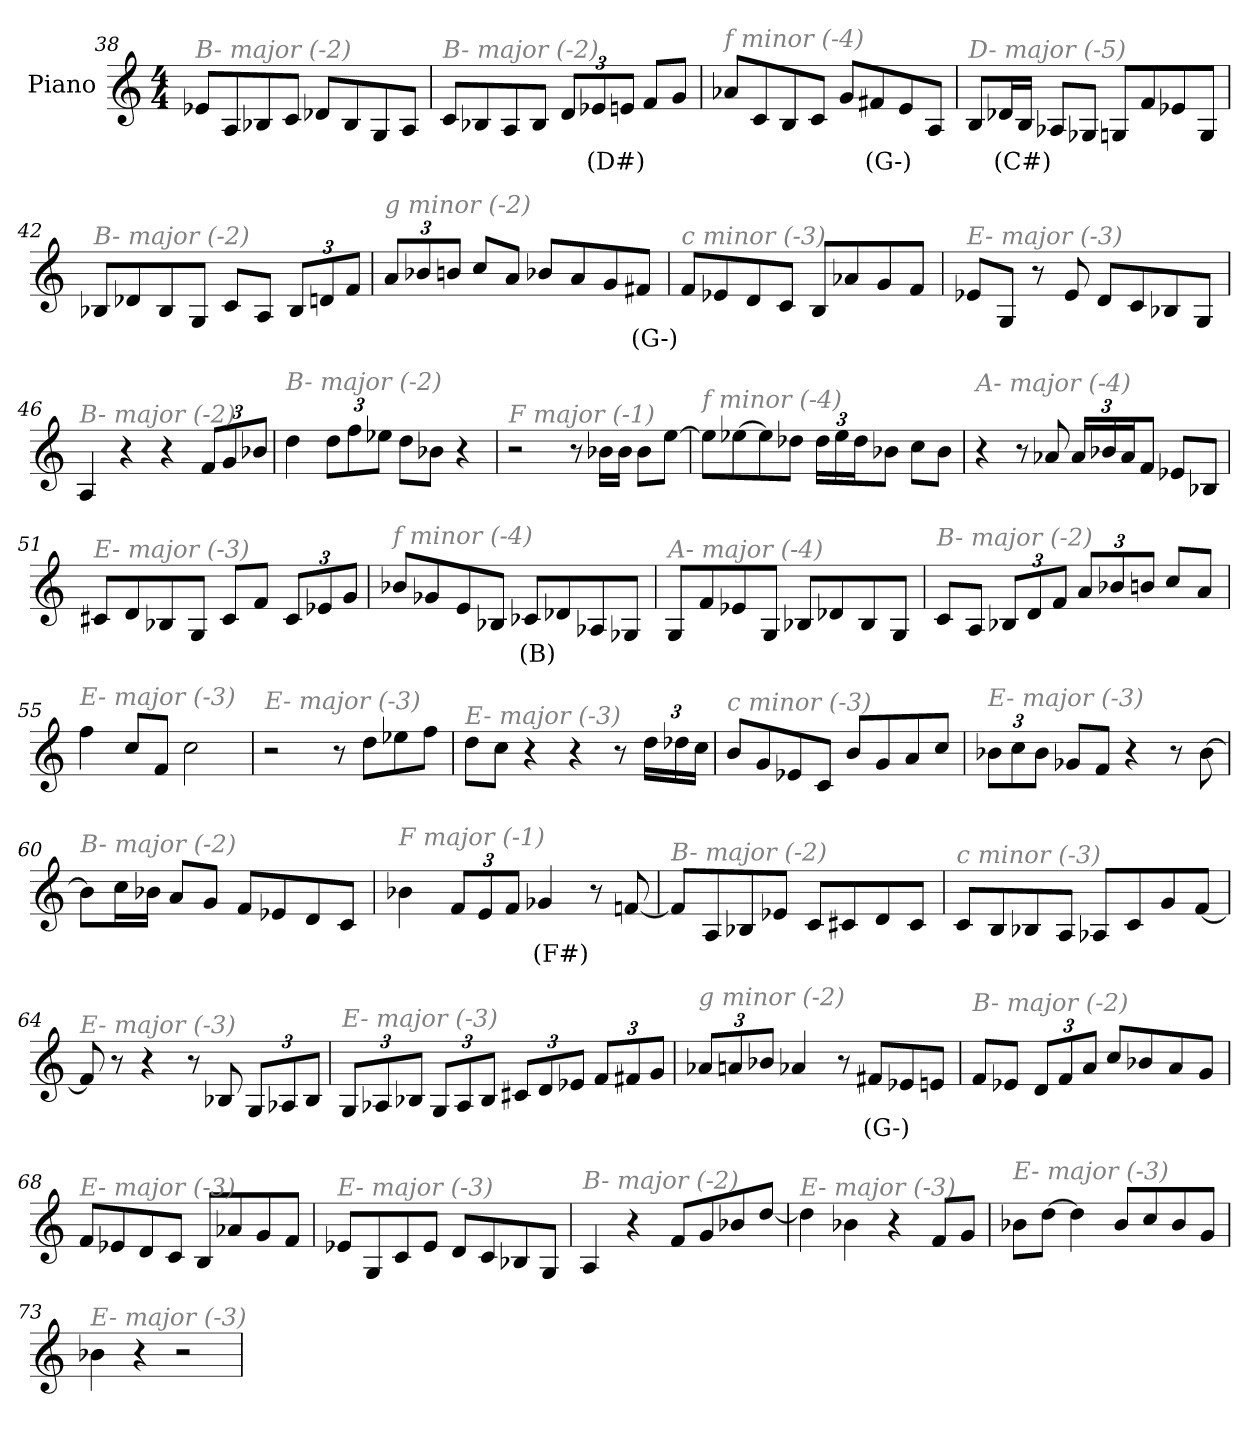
**kern	**text
*part1	*part1
*staff1	*staff1
*I"Piano	*
*I'Pno	*
!!LO:LB:g=z
*clefG2	*
*k[]	*
*M4/4	*
=38	=38
!LO:TX:i:color=#808080:t=B- major (-2)	!
8e-X/L	.
8A/	.
8B-X/	.
8c/J	.
8d-X/L	.
8B-/	.
8G/	.
8A/J	.
=39	=39
!LO:TX:i:color=#808080:t=B- major (-2)	!
8c/L	.
8B-X/	.
8A/	.
8B-/J	.
*Xbrackettup	*
12d/L	.
12e-Xi/	(D#)
12e/J	.
8f/L	.
8g/J	.
=40	=40
!LO:TX:i:color=#808080:t=f minor (-4)	!
8a-X/L	.
8c/	.
8B/	.
8c/J	.
8g/L	.
8f#Xj/	(G-)
8e/	.
8A/J	.
!!LO:PB:g=z
=41	=41
!LO:TX:i:color=#808080:t=D- major (-5)	!
8B/L	.
16d-Xi/L	(C#)
16B/JJ	.
8A-X/L	.
8G-X/J	.
8Gn/L	.
8f/	.
8e-X/	.
8G/J	.
=42	=42
!LO:TX:i:color=#808080:t=B- major (-2)	!
8B-X/L	.
8d-X/	.
8B-/	.
8G/J	.
8c/L	.
8A/J	.
12B-/L	.
12dn/	.
12f/J	.
=43	=43
!LO:TX:i:color=#808080:t=g minor (-2)	!
12a/L	.
12b-X/	.
12bn/J	.
8cc/L	.
8a/J	.
8b-X/L	.
8a/	.
8g/	.
8f#Xi/J	(G-)
!!LO:LB:g=z
=44	=44
!LO:TX:i:color=#808080:t=c minor (-3)	!
8f/L	.
8e-X/	.
8d/	.
8c/J	.
8B/L	.
8a-X/	.
8g/	.
8f/J	.
=45	=45
!LO:TX:i:color=#808080:t=E- major (-3)	!
8e-X/L	.
8G/J	.
8r	.
8e-/	.
8d/L	.
8c/	.
8B-X/	.
8G/J	.
=46	=46
!LO:TX:i:color=#808080:t=B- major (-2)	!
4A/	.
4r	.
4r	.
12f/L	.
12g/	.
12b-X/J	.
=47	=47
!LO:TX:i:color=#808080:t=B- major (-2)	!
4dd\	.
12dd\L	.
12ff\	.
12ee-X\J	.
8dd\L	.
8b-X\J	.
4r	.
!!LO:LB:g=z
=48	=48
!LO:TX:i:color=#808080:t=F major (-1)	!
2r	.
8r	.
16b-X\LL	.
16b-\JJ	.
8b-\L	.
[8ee\J	.
=49	=49
!LO:TX:i:color=#808080:t=f minor (-4)	!
8ee\L]	.
[8ee-X\	.
8ee-\]	.
8dd-X\J	.
24dd-\LL	.
24ee-\	.
24dd-\J	.
8b-X\J	.
8cc\L	.
8b-\J	.
=50	=50
!LO:TX:i:color=#808080:t=A- major (-4)	!
4r	.
8r	.
8a-X/	.
24a-/LL	.
24b-X/	.
24a-/J	.
8f/J	.
8e-X/L	.
8B-X/J	.
=51	=51
!LO:TX:i:color=#808080:t=E- major (-3)	!
8c#X/L	.
8d/	.
8B-X/	.
8G/J	.
8c#/L	.
8f/J	.
12c#/L	.
12e-X/	.
12g/J	.
!!LO:LB:g=z
=52	=52
!LO:TX:i:color=#808080:t=f minor (-4)	!
8b-X/L	.
8g-X/	.
8e/	.
8B-X/J	.
8c-Xj/L	(B)
8d-X/	.
8A-X/	.
8G-X/J	.
=53	=53
!LO:TX:i:color=#808080:t=A- major (-4)	!
8G/L	.
8f/	.
8e-X/	.
8G/J	.
8B-X/L	.
8d-X/	.
8B-/	.
8G/J	.
=54	=54
!LO:TX:i:color=#808080:t=B- major (-2)	!
8c/L	.
8A/J	.
12B-X/L	.
12d/	.
12f/J	.
12a/L	.
12b-X/	.
12bn/J	.
8cc/L	.
8a/J	.
=55	=55
!LO:TX:i:color=#808080:t=E- major (-3)	!
4ff\	.
8cc/L	.
8f/J	.
2cc\	.
!!LO:LB:g=z
=56	=56
!LO:TX:i:color=#808080:t=E- major (-3)	!
2r	.
8r	.
8dd\L	.
8ee-X\	.
8ff\J	.
=57	=57
!LO:TX:i:color=#808080:t=E- major (-3)	!
8dd\L	.
8cc\J	.
4r	.
4r	.
8r	.
24dd\LL	.
24dd-X\	.
24cc\JJ	.
=58	=58
!LO:TX:i:color=#808080:t=c minor (-3)	!
8b/L	.
8g/	.
8e-X/	.
8c/J	.
8b/L	.
8g/	.
8a/	.
8cc/J	.
=59	=59
!LO:TX:i:color=#808080:t=E- major (-3)	!
12b-X\L	.
12cc\	.
12b-\J	.
8g-X/L	.
8f/J	.
4r	.
8r	.
[8b-\	.
!!LO:LB:g=z
=60	=60
!LO:TX:i:color=#808080:t=B- major (-2)	!
8b-\L]	.
16cc\L	.
16b-X\JJ	.
8a/L	.
8g/J	.
8f/L	.
8e-X/	.
8d/	.
8c/J	.
=61	=61
!LO:TX:i:color=#808080:t=F major (-1)	!
4b-X\	.
12f/L	.
12e/	.
12f/J	.
4g-Xi/	(F#)
8r	.
[8fn/	.
=62	=62
!LO:TX:i:color=#808080:t=B- major (-2)	!
8f/L]	.
8A/	.
8B-X/	.
8e-X/J	.
8c/L	.
8c#X/	.
8d/	.
8c#/J	.
=63	=63
!LO:TX:i:color=#808080:t=c minor (-3)	!
8c/L	.
8B/	.
8B-X/	.
8A/J	.
8A-X/L	.
8c/	.
8g/	.
[8f/J	.
!!LO:LB:g=z
=64	=64
!LO:TX:i:color=#808080:t=E- major (-3)	!
8f/]	.
8r	.
4r	.
8r	.
8B-X/	.
12G/L	.
12A-X/	.
12B-/J	.
=65	=65
!LO:TX:i:color=#808080:t=E- major (-3)	!
12G/L	.
12A-X/	.
12B-X/J	.
12G/L	.
12A-/	.
12B-/J	.
12c#X/L	.
12d/	.
12e-X/J	.
12f/L	.
12f#X/	.
12g/J	.
=66	=66
!LO:TX:i:color=#808080:t=g minor (-2)	!
12a-X/L	.
12an/	.
12b-X/J	.
4a-X/	.
8r	.
8f#Xi/L	(G-)
8e-X/	.
8en/J	.
!!LO:LB:g=z
=67	=67
!LO:TX:i:color=#808080:t=B- major (-2)	!
8f/L	.
8e-X/J	.
12d/L	.
12f/	.
12a/J	.
8cc/L	.
8b-X/	.
8a/	.
8g/J	.
=68	=68
!LO:TX:i:color=#808080:t=E- major (-3)	!
8f/L	.
8e-X/	.
8d/	.
8c/J	.
8B/L	.
8a-X/	.
8g/	.
8f/J	.
=69	=69
!LO:TX:i:color=#808080:t=E- major (-3)	!
8e-X/L	.
8G/	.
8c/	.
8e-/J	.
8d/L	.
8c/	.
8B-X/	.
8G/J	.
=70	=70
!LO:TX:i:color=#808080:t=B- major (-2)	!
4A/	.
4r	.
8f/L	.
8g/	.
8b-X/	.
[8dd/J	.
!!LO:LB:g=z
=71	=71
!LO:TX:i:color=#808080:t=E- major (-3)	!
4dd\]	.
4b-X\	.
4r	.
8f/L	.
8g/J	.
=72	=72
!LO:TX:i:color=#808080:t=E- major (-3)	!
8b-X\L	.
[8dd\J	.
4dd\]	.
8b-/L	.
8cc/	.
8b-/	.
8g/J	.
=73	=73
!LO:TX:i:color=#808080:t=E- major (-3)	!
4b-X\	.
4r	.
2r	.
=	=
*-	*-
